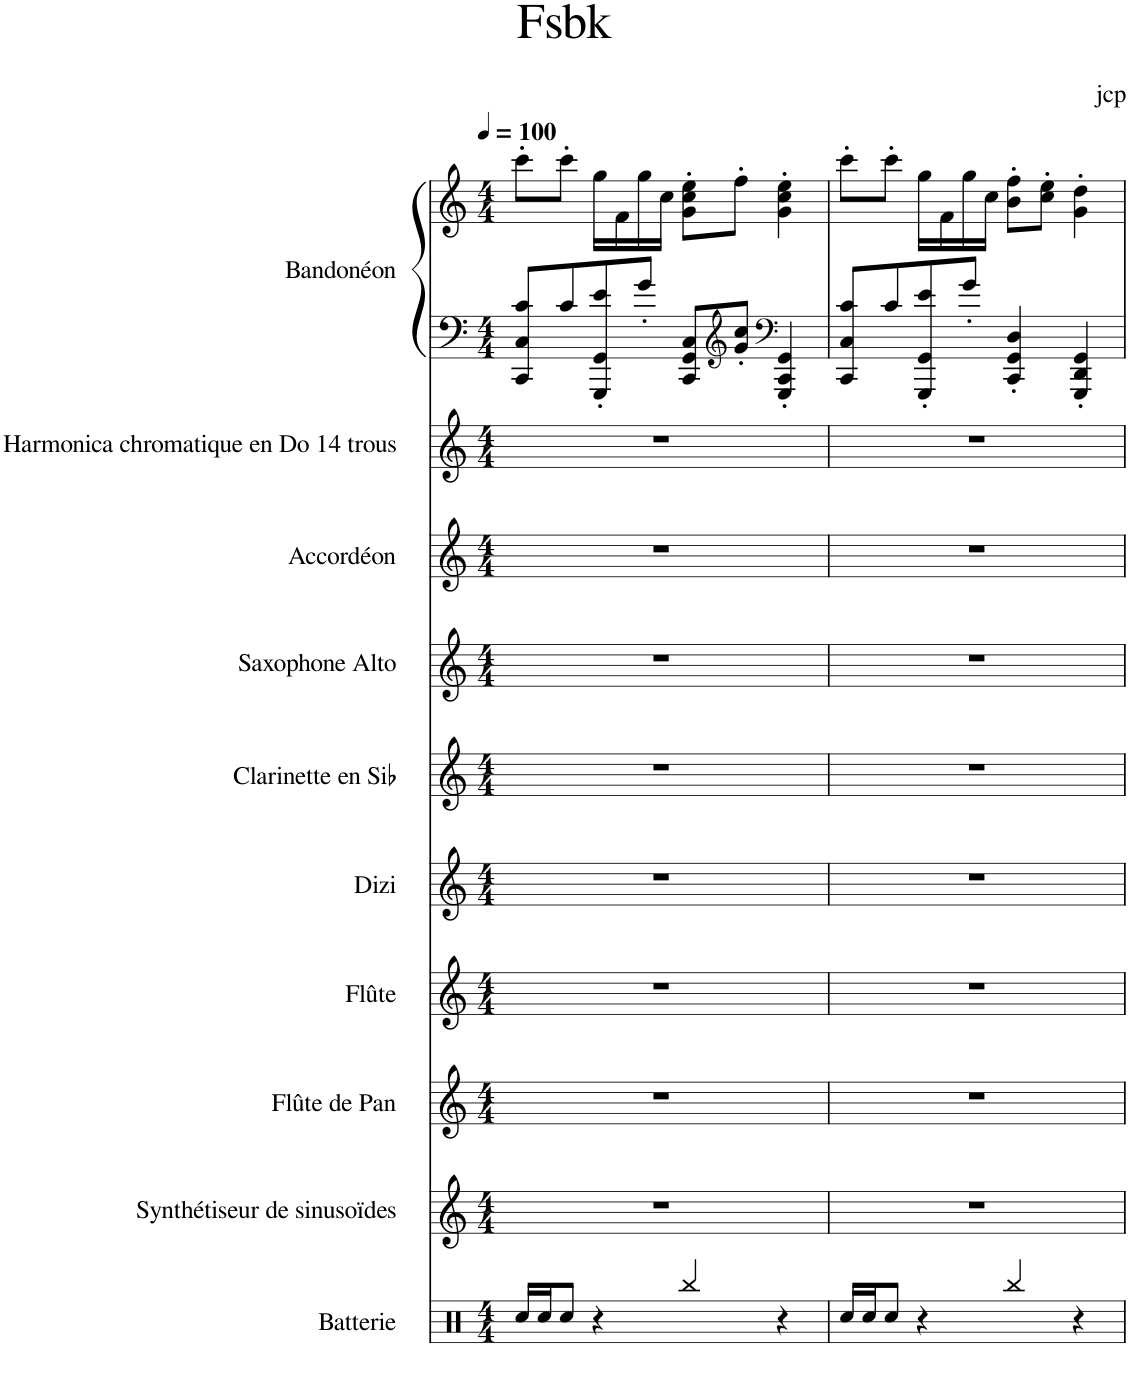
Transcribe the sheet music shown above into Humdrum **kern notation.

**kern	**kern	**kern	**kern	**kern	**kern	**kern	**kern	**kern	**kern	**kern
*part10	*part9	*part8	*part7	*part6	*part5	*part4	*part3	*part2	*part1	*part1
*staff11	*staff10	*staff9	*staff8	*staff7	*staff6	*staff5	*staff4	*staff3	*staff2	*staff1
*I"Batterie	*I"Synthétiseur de sinusoïdes	*I"Flûte de Pan	*I"Flûte	*I"Dizi	*I"Clarinette en Sib	*I"Saxophone Alto	*I"Accordéon	*I"Harmonica chromatique en Do 14 trous	*I"Bandonéon	*
*I'Bat.	*I'Synth.	*I'Fl. Pn.	*I'Fl.	*I'Di.	*I'Clar. Sib	*I'Sax. A.	*I'Acc.	*I'Harm.	*I'Ban.	*
*clefX	*clefG2	*clefG2	*clefG2	*clefG2	*clefG2	*clefG2	*clefG2	*clefG2	*clefF4	*clefG2
*	*	*	*	*Trd-7c-12	*Trd1c2	*Trd5c9	*	*	*	*
*k[]	*k[]	*k[]	*k[]	*k[]	*k[]	*k[]	*k[]	*k[]	*k[]	*k[]
*M4/4	*M4/4	*M4/4	*M4/4	*M4/4	*M4/4	*M4/4	*M4/4	*M4/4	*M4/4	*M4/4
*MM100	*MM100	*MM100	*MM100	*MM100	*MM100	*MM100	*MM100	*MM100	*MM100	*MM100
=1	=1	=1	=1	=1	=1	=1	=1	=1	=1	=1
16Rcc/LL	1r	1r	1r	1r	1r	1r	1r	1r	8CC/ 8C/ 8c/L	8ccc'\L
16Rcc/J	.	.	.	.	.	.	.	.	.	.
8Rcc/J	.	.	.	.	.	.	.	.	8c/	8ccc'\J
4r	.	.	.	.	.	.	.	.	8GGG/' 8GG/' 8e/'	16gg\LL
.	.	.	.	.	.	.	.	.	.	16f\
.	.	.	.	.	.	.	.	.	8g'/J	16gg\
.	.	.	.	.	.	.	.	.	.	16cc\JJ
4Rbb/	.	.	.	.	.	.	.	.	8CC/ 8GG/ 8C/L	8g\' 8cc\' 8ee\'L
*	*	*	*	*	*	*	*	*	*clefG2	*
.	.	.	.	.	.	.	.	.	8g/' 8cc/'J	8ff'\J
*	*	*	*	*	*	*	*	*	*clefF4	*
4r	.	.	.	.	.	.	.	.	4GGG/' 4CC/' 4GG/'	4g\' 4cc\' 4ee\'
=2	=2	=2	=2	=2	=2	=2	=2	=2	=2	=2
16Rcc/LL	1r	1r	1r	1r	1r	1r	1r	1r	8CC/ 8C/ 8c/L	8ccc'\L
16Rcc/J	.	.	.	.	.	.	.	.	.	.
8Rcc/J	.	.	.	.	.	.	.	.	8c/	8ccc'\J
4r	.	.	.	.	.	.	.	.	8GGG/' 8GG/' 8e/'	16gg\LL
.	.	.	.	.	.	.	.	.	.	16f\
.	.	.	.	.	.	.	.	.	8g'/J	16gg\
.	.	.	.	.	.	.	.	.	.	16cc\JJ
4Rbb/	.	.	.	.	.	.	.	.	4CC/' 4GG/' 4D/'	8b\' 8ff\'L
.	.	.	.	.	.	.	.	.	.	8cc\' 8ee\'J
4r	.	.	.	.	.	.	.	.	4GGG/' 4DD/' 4GG/'	4g\' 4dd\'
=	=	=	=	=	=	=	=	=	=	=
*-	*-	*-	*-	*-	*-	*-	*-	*-	*-	*-
